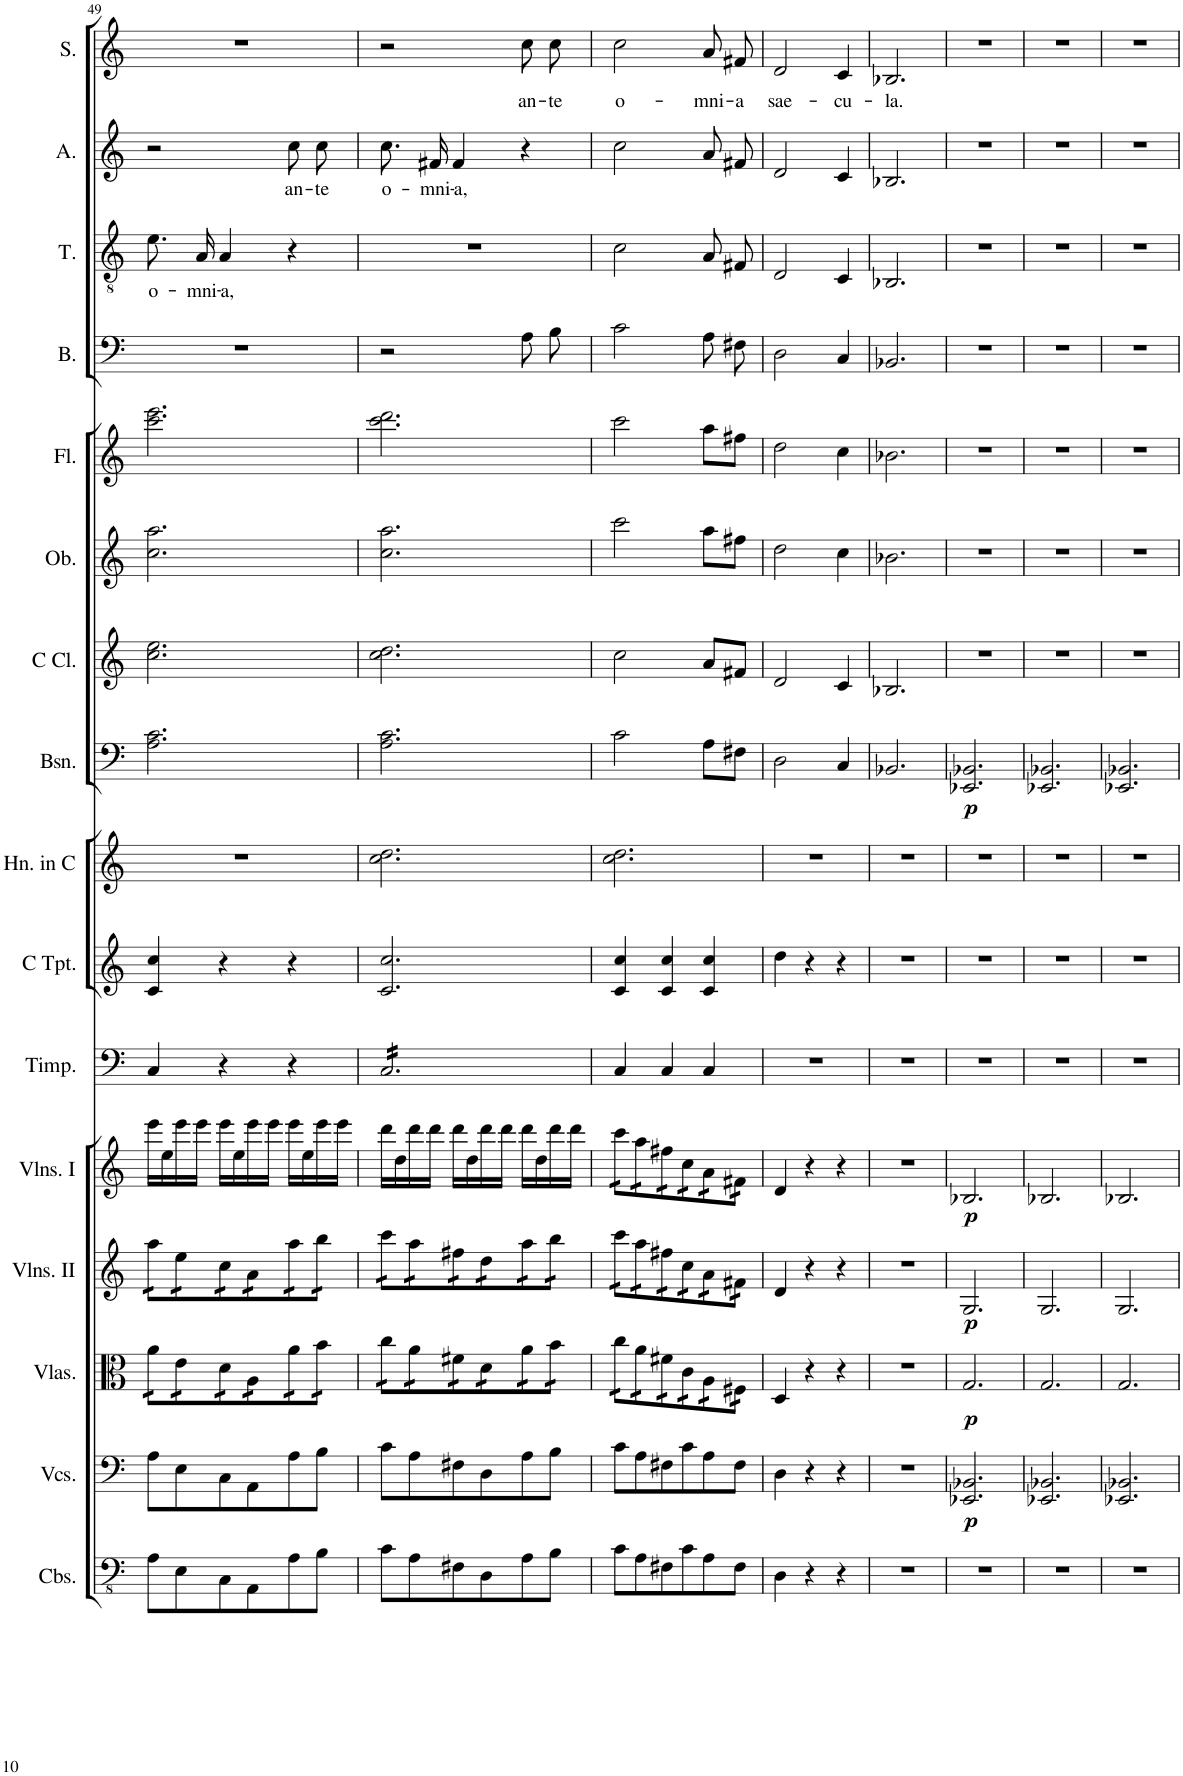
**kern	**kern	**dynam	**kern	**dynam	**kern	**dynam	**kern	**dynam	**kern	**kern	**kern	**kern	**dynam	**kern	**kern	**kern	**kern	**kern	**text	**kern	**text	**kern	**text
*part16	*part15	*part15	*part14	*part14	*part13	*part13	*part12	*part12	*part11	*part10	*part9	*part8	*part8	*part7	*part6	*part5	*part4	*part3	*part3	*part2	*part2	*part1	*part1
*staff16	*staff15	*staff15	*staff14	*staff14	*staff13	*staff13	*staff12	*staff12	*staff11	*staff10	*staff9	*staff8	*staff8	*staff7	*staff6	*staff5	*staff4	*staff3	*staff3	*staff2	*staff2	*staff1	*staff1
*I"Contrabasses	*I"Violoncellos	*	*I"Violas	*	*I"Violins II	*	*I"Violins I	*	*I"Timpani	*I"C Trumpet	*I"Horn in C	*I"Bassoon	*	*I"C Clarinet	*I"Oboe	*I"Flute	*I"Bass	*I"Tenor	*	*I"Alto	*	*I"Soprano	*
*I'Cbs.	*I'Vcs.	*	*I'Vlas.	*	*I'Vlns. II	*	*I'Vlns. I	*	*I'Timp.	*I'C Tpt.	*I'Hn. in C	*I'Bsn.	*	*I'C Cl.	*I'Ob.	*I'Fl.	*I'B.	*I'T.	*	*I'A.	*	*I'S.	*
!!LO:PB:g=z
*clefFv4	*clefF4	*	*clefC3	*	*clefG2	*	*clefG2	*	*clefF4	*clefG2	*clefG2	*clefF4	*	*clefG2	*clefG2	*clefG2	*clefF4	*clefGv2	*	*clefG2	*	*clefG2	*
*	*	*	*	*	*	*	*	*	*	*	*Trd4c7	*	*	*Trd1c2	*	*	*	*	*	*	*	*	*
*k[]	*k[]	*	*k[]	*	*k[]	*	*k[]	*	*k[]	*k[]	*k[]	*k[]	*	*k[]	*k[]	*k[]	*k[]	*k[]	*	*k[]	*	*k[]	*
*M3/4	*M3/4	*	*M3/4	*	*M3/4	*	*M3/4	*	*M3/4	*M3/4	*M3/4	*M3/4	*	*M3/4	*M3/4	*M3/4	*M3/4	*M3/4	*	*M3/4	*	*M3/4	*
=49	=49	=49	=49	=49	=49	=49	=49	=49	=49	=49	=49	=49	=49	=49	=49	=49	=49	=49	=49	=49	=49	=49	=49
!	!	!	!	!	!	!	!	!	!	!	!	!	!	!	!	!	!	!	!LO:LY:b	!	!	!	!
*	*	*	*tremolo	*	*	*	*	*	*	*	*	*	*	*	*	*	*	*	*	*	*	*	*
*	*	*	*	*	*tremolo	*	*	*	*	*	*	*	*	*	*	*	*	*	*	*	*	*	*
8AA\L	8A\L	.	16a\LL	.	16aa\LL	.	16eee\LL	.	4C/	4c/ 4cc/	2.r	2.A\ 2.c\	.	2.cc\ 2.ee\	2.cc\ 2.aa\	2.ccc\ 2.eee\	2.r	8.e\L	o-	2r	.	2.r	.
.	.	.	16a\	.	16aa\	.	16ee\	.	.	.	.	.	.	.	.	.	.	.	.	.	.	.	.
8EE\	8E\	.	16e\	.	16ee\	.	16eee\	.	.	.	.	.	.	.	.	.	.	.	.	.	.	.	.
!	!	!	!	!	!	!	!	!	!	!	!	!	!	!	!	!	!	!	!LO:LY:b	!	!	!	!
.	.	.	16e\	.	16ee\	.	16eee\JJ	.	.	.	.	.	.	.	.	.	.	16A\Jk	-mni-	.	.	.	.
!	!	!	!	!	!	!	!	!	!	!	!	!	!	!	!	!	!	!	!LO:LY:b	!	!	!	!
8CC\	8C\	.	16d\	.	16cc\	.	16eee\LL	.	4r	4r	.	.	.	.	.	.	.	4A/	-a,	.	.	.	.
.	.	.	16d\	.	16cc\	.	16ee\	.	.	.	.	.	.	.	.	.	.	.	.	.	.	.	.
8AAA\	8AA\	.	16A\	.	16a\	.	16eee\	.	.	.	.	.	.	.	.	.	.	.	.	.	.	.	.
.	.	.	16A\	.	16a\	.	16eee\JJ	.	.	.	.	.	.	.	.	.	.	.	.	.	.	.	.
!	!	!	!	!	!	!	!	!	!	!	!	!	!	!	!	!	!	!	!	!	!LO:LY:b	!	!
8AA\	8A\	.	16a\	.	16aa\	.	16eee\LL	.	4r	4r	.	.	.	.	.	.	.	4r	.	8cc\L	an-	.	.
.	.	.	16a\	.	16aa\	.	16ee\	.	.	.	.	.	.	.	.	.	.	.	.	.	.	.	.
!	!	!	!	!	!	!	!	!	!	!	!	!	!	!	!	!	!	!	!	!	!LO:LY:b	!	!
8BB\J	8B\J	.	16b\	.	16bb\	.	16eee\	.	.	.	.	.	.	.	.	.	.	.	.	8cc\J	-te	.	.
.	.	.	16b\JJ	.	16bb\JJ	.	16eee\JJ	.	.	.	.	.	.	.	.	.	.	.	.	.	.	.	.
=50	=50	=50	=50	=50	=50	=50	=50	=50	=50	=50	=50	=50	=50	=50	=50	=50	=50	=50	=50	=50	=50	=50	=50
!	!	!	!	!	!	!	!	!	!	!	!	!	!	!	!	!	!	!	!	!	!LO:LY:b	!	!
*	*	*	*	*	*	*	*	*	*tremolo	*	*	*	*	*	*	*	*	*	*	*	*	*	*
8C\L	8c\L	.	16cc\LL	.	16ccc\LL	.	16ddd\LL	.	16C/LL	2.c/ 2.cc/	2.cc\ 2.dd\	2.A\ 2.c\	.	2.cc\ 2.dd\	2.cc\ 2.aa\	2.ccc\ 2.ddd\	2r	2.r	.	8.cc/L	o-	2r	.
.	.	.	16cc\	.	16ccc\	.	16dd\	.	16C/	.	.	.	.	.	.	.	.	.	.	.	.	.	.
8AA\	8A\	.	16a\	.	16aa\	.	16ddd\	.	16C/	.	.	.	.	.	.	.	.	.	.	.	.	.	.
!	!	!	!	!	!	!	!	!	!	!	!	!	!	!	!	!	!	!	!	!	!LO:LY:b	!	!
.	.	.	16a\	.	16aa\	.	16ddd\JJ	.	16C/	.	.	.	.	.	.	.	.	.	.	16f#X/Jk	-mni-	.	.
!	!	!	!	!	!	!	!	!	!	!	!	!	!	!	!	!	!	!	!	!	!LO:LY:b	!	!
8FF#X\	8F#X\	.	16f#X\	.	16ff#X\	.	16ddd\LL	.	16C/	.	.	.	.	.	.	.	.	.	.	4f#/	-a,	.	.
.	.	.	16f#X\	.	16ff#X\	.	16dd\	.	16C/	.	.	.	.	.	.	.	.	.	.	.	.	.	.
8DD\	8D\	.	16d\	.	16dd\	.	16ddd\	.	16C/	.	.	.	.	.	.	.	.	.	.	.	.	.	.
.	.	.	16d\	.	16dd\	.	16ddd\JJ	.	16C/	.	.	.	.	.	.	.	.	.	.	.	.	.	.
!	!	!	!	!	!	!	!	!	!	!	!	!	!	!	!	!	!	!	!	!	!	!	!LO:LY:b
8AA\	8A\	.	16a\	.	16aa\	.	16ddd\LL	.	16C/	.	.	.	.	.	.	.	8A\L	.	.	4r	.	8cc\L	an-
.	.	.	16a\	.	16aa\	.	16dd\	.	16C/	.	.	.	.	.	.	.	.	.	.	.	.	.	.
!	!	!	!	!	!	!	!	!	!	!	!	!	!	!	!	!	!	!	!	!	!	!	!LO:LY:b
8BB\J	8B\J	.	16b\	.	16bb\	.	16ddd\	.	16C/	.	.	.	.	.	.	.	8B\J	.	.	.	.	8cc\J	-te
.	.	.	16b\JJ	.	16bb\JJ	.	16ddd\JJ	.	16C/JJ	.	.	.	.	.	.	.	.	.	.	.	.	.	.
*	*	*	*	*	*	*	*	*	*Xtremolo	*	*	*	*	*	*	*	*	*	*	*	*	*	*
=51	=51	=51	=51	=51	=51	=51	=51	=51	=51	=51	=51	=51	=51	=51	=51	=51	=51	=51	=51	=51	=51	=51	=51
!	!	!	!	!	!	!	!	!	!	!	!	!	!	!	!	!	!	!	!	!	!	!	!LO:LY:b
*	*	*	*	*	*	*	*tremolo	*	*	*	*	*	*	*	*	*	*	*	*	*	*	*	*
8C\L	8c\L	.	16cc\LL	.	16ccc\LL	.	16ccc\LL	.	4C/	4c/ 4cc/	2.cc\ 2.dd\	2c\	.	2cc\	2ccc\	2ccc\	2c\	2c\	.	2cc\	.	2cc\	o-
.	.	.	16cc\	.	16ccc\	.	16ccc\	.	.	.	.	.	.	.	.	.	.	.	.	.	.	.	.
8AA\	8A\	.	16a\	.	16aa\	.	16aa\	.	.	.	.	.	.	.	.	.	.	.	.	.	.	.	.
.	.	.	16a\	.	16aa\	.	16aa\	.	.	.	.	.	.	.	.	.	.	.	.	.	.	.	.
8FF#X\	8F#X\	.	16f#X\	.	16ff#X\	.	16ff#X\	.	4C/	4c/ 4cc/	.	.	.	.	.	.	.	.	.	.	.	.	.
.	.	.	16f#X\	.	16ff#X\	.	16ff#X\	.	.	.	.	.	.	.	.	.	.	.	.	.	.	.	.
8C\	8c\	.	16c\	.	16cc\	.	16cc\	.	.	.	.	.	.	.	.	.	.	.	.	.	.	.	.
.	.	.	16c\	.	16cc\	.	16cc\	.	.	.	.	.	.	.	.	.	.	.	.	.	.	.	.
!	!	!	!	!	!	!	!	!	!	!	!	!	!	!	!	!	!	!	!	!	!	!	!LO:LY:b
8AA\	8A\	.	16A\	.	16a\	.	16a\	.	4C/	4c/ 4cc/	.	8A\L	.	8a/L	8aa\L	8aa\L	8A\L	8A/L	.	8a/L	.	8a/L	-mni-
.	.	.	16A\	.	16a\	.	16a\	.	.	.	.	.	.	.	.	.	.	.	.	.	.	.	.
!	!	!	!	!	!	!	!	!	!	!	!	!	!	!	!	!	!	!	!	!	!	!	!LO:LY:b
8FF#\J	8F#\J	.	16F#X\	.	16f#X\	.	16f#X\	.	.	.	.	8F#X\J	.	8f#X/J	8ff#X\J	8ff#X\J	8F#X\J	8F#X/J	.	8f#X/J	.	8f#X/J	-a
.	.	.	16F#X\JJ	.	16f#X\JJ	.	16f#X\JJ	.	.	.	.	.	.	.	.	.	.	.	.	.	.	.	.
*	*	*	*	*	*	*	*Xtremolo	*	*	*	*	*	*	*	*	*	*	*	*	*	*	*	*
*	*	*	*	*	*Xtremolo	*	*	*	*	*	*	*	*	*	*	*	*	*	*	*	*	*	*
*	*	*	*Xtremolo	*	*	*	*	*	*	*	*	*	*	*	*	*	*	*	*	*	*	*	*
=52	=52	=52	=52	=52	=52	=52	=52	=52	=52	=52	=52	=52	=52	=52	=52	=52	=52	=52	=52	=52	=52	=52	=52
!	!	!	!	!	!	!	!	!	!	!	!	!	!	!	!	!	!	!	!	!	!	!	!LO:LY:b
4DD\	4D\	.	4D/	.	4d/	.	4d/	.	2.r	4dd\	2.r	2D\	.	2d/	2dd\	2dd\	2D\	2D/	.	2d/	.	2d/	sae-
4r	4r	.	4r	.	4r	.	4r	.	.	4r	.	.	.	.	.	.	.	.	.	.	.	.	.
!	!	!	!	!	!	!	!	!	!	!	!	!	!	!	!	!	!	!	!	!	!	!	!LO:LY:b
4r	4r	.	4r	.	4r	.	4r	.	.	4r	.	4C/	.	4c/	4cc\	4cc\	4C/	4C/	.	4c/	.	4c/	-cu-
=53	=53	=53	=53	=53	=53	=53	=53	=53	=53	=53	=53	=53	=53	=53	=53	=53	=53	=53	=53	=53	=53	=53	=53
!	!	!	!	!	!	!	!	!	!	!	!	!	!	!	!	!	!	!	!	!	!	!	!LO:LY:b
2.r	2.r	.	2.r	.	2.r	.	2.r	.	2.r	2.r	2.r	2.BB-X/	.	2.B-X/	2.b-X\	2.b-X\	2.BB-X/	2.BB-X/	.	2.B-X/	.	2.B-X/	-la.
=54	=54	=54	=54	=54	=54	=54	=54	=54	=54	=54	=54	=54	=54	=54	=54	=54	=54	=54	=54	=54	=54	=54	=54
!	!	!LO:DY:b	!	!LO:DY:b	!	!LO:DY:b	!	!LO:DY:b	!	!	!	!	!LO:DY:b	!	!	!	!	!	!	!	!	!	!
2.r	2.EE-X/ 2.BB-X/	p	2.G/	p	2.G/	p	2.B-X/	p	2.r	2.r	2.r	2.EE-X/ 2.BB-X/	p	2.r	2.r	2.r	2.r	2.r	.	2.r	.	2.r	.
=55	=55	=55	=55	=55	=55	=55	=55	=55	=55	=55	=55	=55	=55	=55	=55	=55	=55	=55	=55	=55	=55	=55	=55
2.r	2.EE-X/ 2.BB-X/	.	2.G/	.	2.G/	.	2.B-X/	.	2.r	2.r	2.r	2.EE-X/ 2.BB-X/	.	2.r	2.r	2.r	2.r	2.r	.	2.r	.	2.r	.
=56	=56	=56	=56	=56	=56	=56	=56	=56	=56	=56	=56	=56	=56	=56	=56	=56	=56	=56	=56	=56	=56	=56	=56
2.r	2.EE-X/ 2.BB-X/	.	2.G/	.	2.G/	.	2.B-X/	.	2.r	2.r	2.r	2.EE-X/ 2.BB-X/	.	2.r	2.r	2.r	2.r	2.r	.	2.r	.	2.r	.
=	=	=	=	=	=	=	=	=	=	=	=	=	=	=	=	=	=	=	=	=	=	=	=
*-	*-	*-	*-	*-	*-	*-	*-	*-	*-	*-	*-	*-	*-	*-	*-	*-	*-	*-	*-	*-	*-	*-	*-
